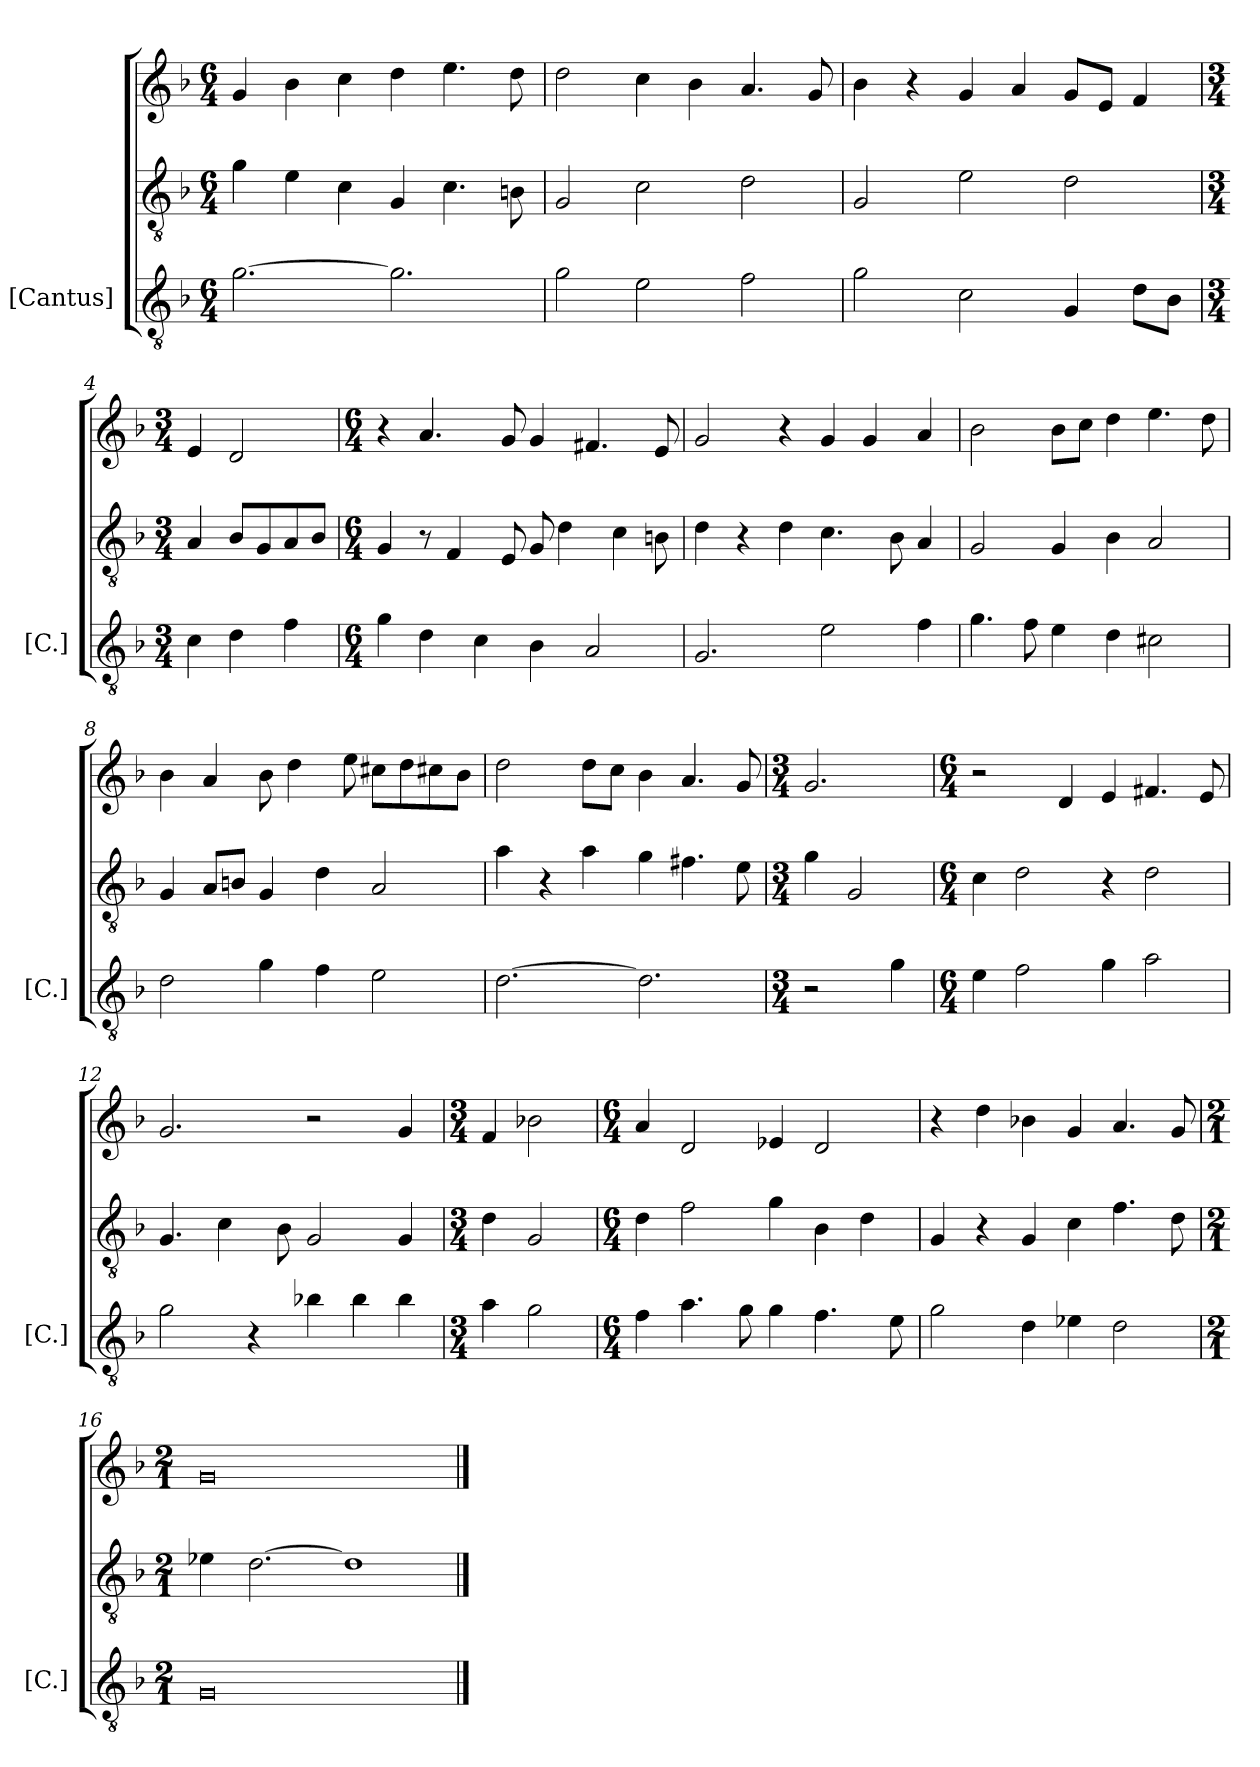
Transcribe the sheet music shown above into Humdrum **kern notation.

**kern	**kern	**kern
*part1	*part1	*part1
*staff3	*staff2	*staff1
*I"[Cantus]	*	*
*I'[C.]	*	*
*clefGv2	*clefGv2	*clefG2
*k[b-]	*k[b-]	*k[b-]
*F:	*F:	*F:
*M6/4	*M6/4	*M6/4
=1	=1	=1
[2.g\	4g\	4g/
.	4e\	4b-\
.	4c\	4cc\
2.g\]	4G/	4dd\
.	4.c\	4.ee\
.	8Bn\	8dd\
=2	=2	=2
2g\	2G/	2dd\
2e\	2c\	4cc\
.	.	4b-\
2f\	2d\	4.a/
.	.	8g/
=3	=3	=3
2g\	2G/	4b-\
.	.	4r
2c\	2e\	4g/
.	.	4a/
4G/	2d\	8g/L
.	.	8e/J
8d\L	.	4f/
8B-\J	.	.
=4	=4	=4
*M3/4	*M3/4	*M3/4
4c\	4A/	4e/
4d\	8B-/L	2d/
.	8G/	.
4f\	8A/	.
.	8B-/J	.
=5	=5	=5
*M6/4	*M6/4	*M6/4
4g\	4G/	4r
4d\	8r	4.a/
.	4F/	.
4c\	.	.
.	8E/	8g/
4B-\	8G/	4g/
.	4d\	.
2A/	.	4.f#X/
.	4c\	.
.	8Bn\	8e/
=6	=6	=6
2.G/	4d\	2g/
.	4r	.
.	4d\	4r
2e\	4.c\	4g/
.	.	4g/
.	8B-\	.
4f\	4A/	4a/
=7	=7	=7
4.g\	2G/	2b-\
8f\	.	.
4e\	4G/	8b-\L
.	.	8cc\J
4d\	4B-\	4dd\
2c#X\	2A/	4.ee\
.	.	8dd\
=8	=8	=8
2d\	4G/	4b-\
.	8A/L	4a/
.	8Bn/J	.
4g\	4G/	8b-\
.	.	4dd\
4f\	4d\	.
.	.	8ee\
2e\	2A/	8cc#X\L
.	.	8dd\
.	.	8cc#X\
.	.	8b-\J
=9	=9	=9
[2.d\	4a\	2dd\
.	4r	.
.	4a\	8dd\L
.	.	8cc\J
2.d\]	4g\	4b-\
.	4.f#X\	4.a/
.	8e\	8g/
=10	=10	=10
*M3/4	*M3/4	*M3/4
2r	4g\	2.g/
.	2G/	.
4g\	.	.
=11	=11	=11
*M6/4	*M6/4	*M6/4
4e\	4c\	2r
2f\	2d\	.
.	.	4d/
4g\	4r	4e/
2a\	2d\	4.f#X/
.	.	8e/
=12	=12	=12
2g\	4.G/	2.g/
.	4c\	.
4r	.	.
.	8B-\	.
4b-X\	2G/	2r
4b-\	.	.
4b-\	4G/	4g/
=13	=13	=13
*M3/4	*M3/4	*M3/4
4a\	4d\	4f/
2g\	2G/	2b-X\
=14	=14	=14
*M6/4	*M6/4	*M6/4
4f\	4d\	4a/
4.a\	2f\	2d/
8g\	.	.
4g\	4g\	4e-X/
4.f\	4B-\	2d/
.	4d\	.
8e\	.	.
=15	=15	=15
2g\	4G/	4r
.	4r	4dd\
4d\	4G/	4b-X\
4e-X\	4c\	4g/
2d\	4.f\	4.a/
.	8d\	8g/
=16	=16	=16
*M2/1	*M2/1	*M2/1
0G	4e-X\	0g
.	[2.d\	.
.	1d]	.
==	==	==
*-	*-	*-
